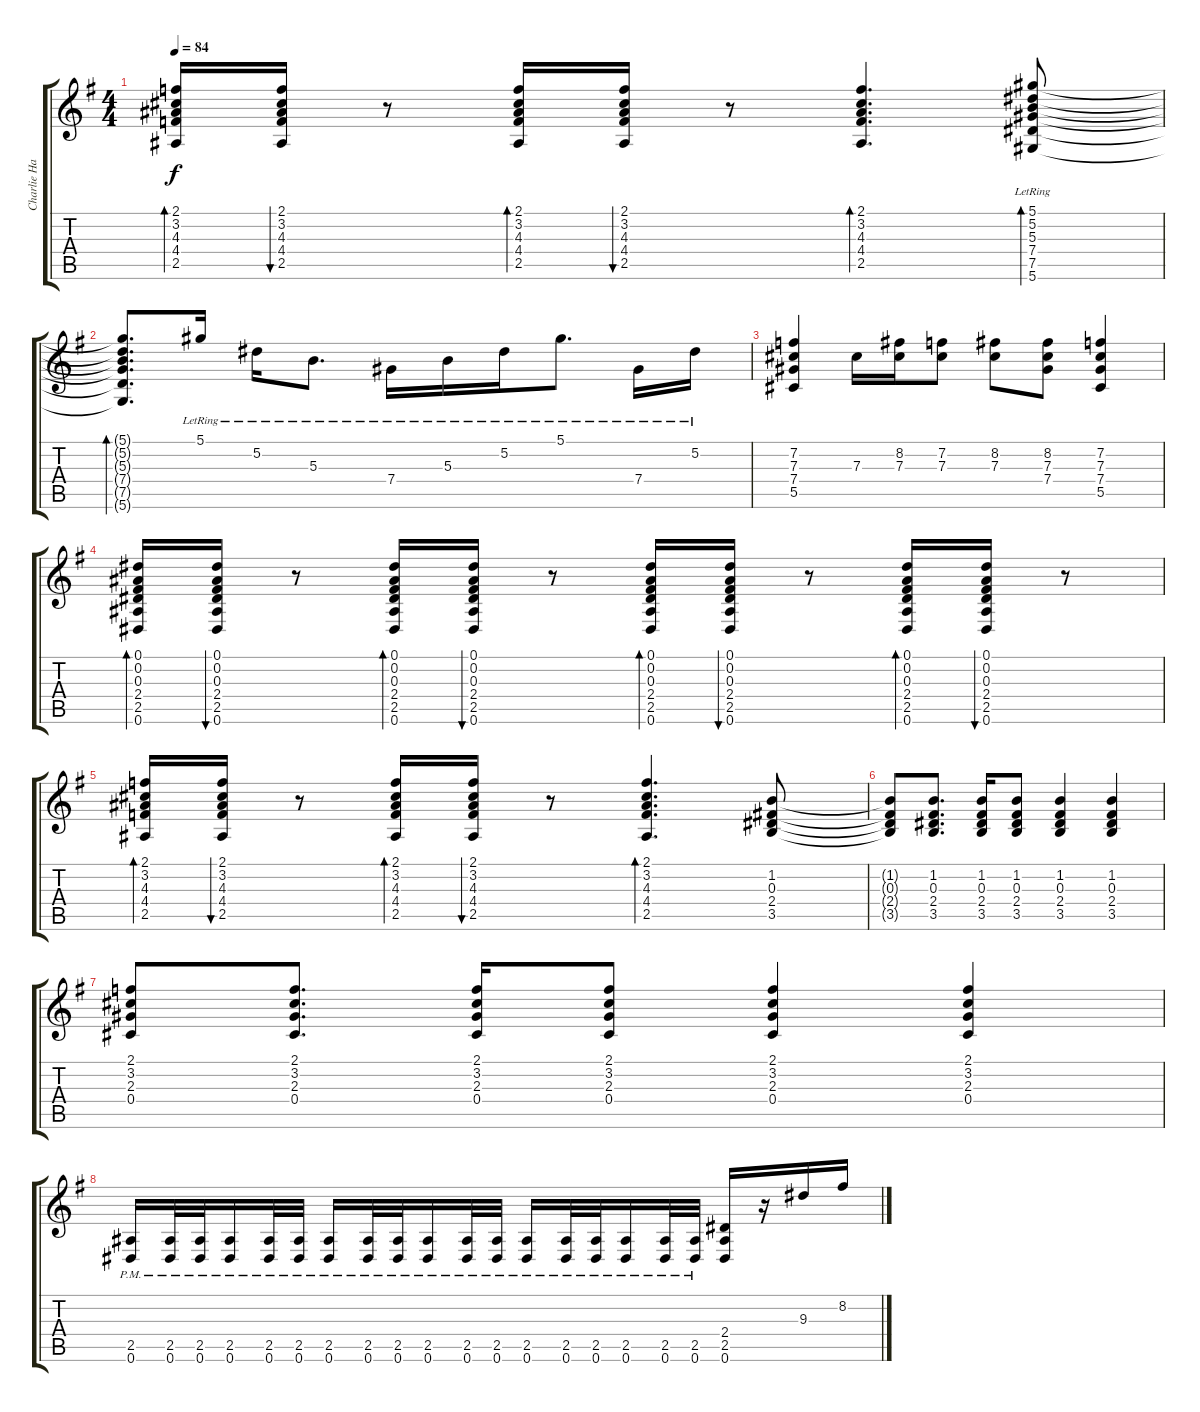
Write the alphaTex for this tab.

\track ("Charlie Hargrett Guitar" "Charlie Ha") {instrument overdrivenguitar}
\staff {score tabs}
\tuning (Eb4 Bb3 Gb3 Db3 Ab2 Eb2) {hide}
\ts (4 4)
\tempo 84
\clef g2
\ks g
(2.1 3.2 4.3 4.4 2.5).16{bd 30 dy f} (2.1 3.2 4.3 4.4 2.5).16{bu 30} r.8 (2.1 3.2 4.3 4.4 2.5).16{bd 30} (2.1 3.2 4.3 4.4 2.5).16{bu 30} r.8 (2.1 3.2 4.3 4.4 2.5).4{d bd 120} (5.1{lr} 5.2{lr} 5.3{lr} 7.4 7.5{lr} 5.6{lr}).8{bd 120} |
(5.1{t} 5.2{t} 5.3{t} 7.4{t} 7.5{t} 5.6{t}).8{d bd 120} 5.1{lr}.16 5.2{lr}.16 5.3{lr}.8{d} 7.4{lr}.16 5.3{lr}.16 5.2{lr}.16 5.1{lr}.8{d} 7.4{lr}.16 5.2{lr}.16 |
(7.2 7.3 7.4 5.5).4 7.3.16 (8.2 7.3).16 (7.2 7.3).8 (8.2 7.3).8 (8.2 7.3 7.4).8 (7.2 7.3 7.4 5.5).4 |
(0.1 0.2 0.3 2.4 2.5 0.6).16{bd 30} (0.1 0.2 0.3 2.4 2.5 0.6).16{bu 30} r.8 (0.1 0.2 0.3 2.4 2.5 0.6).16{bd 30} (0.1 0.2 0.3 2.4 2.5 0.6).16{bu 30} r.8 (0.1 0.2 0.3 2.4 2.5 0.6).16{bd 30} (0.1 0.2 0.3 2.4 2.5 0.6).16{bu 30} r.8 (0.1 0.2 0.3 2.4 2.5 0.6).16{bd 30} (0.1 0.2 0.3 2.4 2.5 0.6).16{bu 30} r.8 |
(2.1 3.2 4.3 4.4 2.5).16{bd 30} (2.1 3.2 4.3 4.4 2.5).16{bu 30} r.8 (2.1 3.2 4.3 4.4 2.5).16{bd 30} (2.1 3.2 4.3 4.4 2.5).16{bu 30} r.8 (2.1 3.2 4.3 4.4 2.5).4{d bd 120} (1.2 0.3 2.4 3.5).8 |
(1.2{t} 0.3{t} 2.4{t} 3.5{t}).8 (1.2 0.3 2.4 3.5).8{d} (1.2 0.3 2.4 3.5).16 (1.2 0.3 2.4 3.5).8 (1.2 0.3 2.4 3.5).4 (1.2 0.3 2.4 3.5).4 |
(2.1 3.2 2.3 0.4).8 (2.1 3.2 2.3 0.4).8{d} (2.1 3.2 2.3 0.4).16 (2.1 3.2 2.3 0.4).8 (2.1 3.2 2.3 0.4).4 (2.1 3.2 2.3 0.4).4 |
(2.5{pm} 0.6{pm}).16 (2.5{pm} 0.6{pm}).32 (2.5{pm} 0.6{pm}).32 (2.5{pm} 0.6{pm}).16 (2.5{pm} 0.6{pm}).32 (2.5{pm} 0.6{pm}).32 (2.5{pm} 0.6{pm}).16 (2.5{pm} 0.6{pm}).32 (2.5{pm} 0.6{pm}).32 (2.5{pm} 0.6{pm}).16 (2.5{pm} 0.6{pm}).32 (2.5{pm} 0.6{pm}).32 (2.5{pm} 0.6{pm}).16 (2.5{pm} 0.6{pm}).32 (2.5{pm} 0.6{pm}).32 (2.5{pm} 0.6{pm}).16 (2.5{pm} 0.6{pm}).32 (2.5{pm} 0.6{pm}).32 (2.4 2.5 0.6).16 r.16 9.3.16 8.2.16
